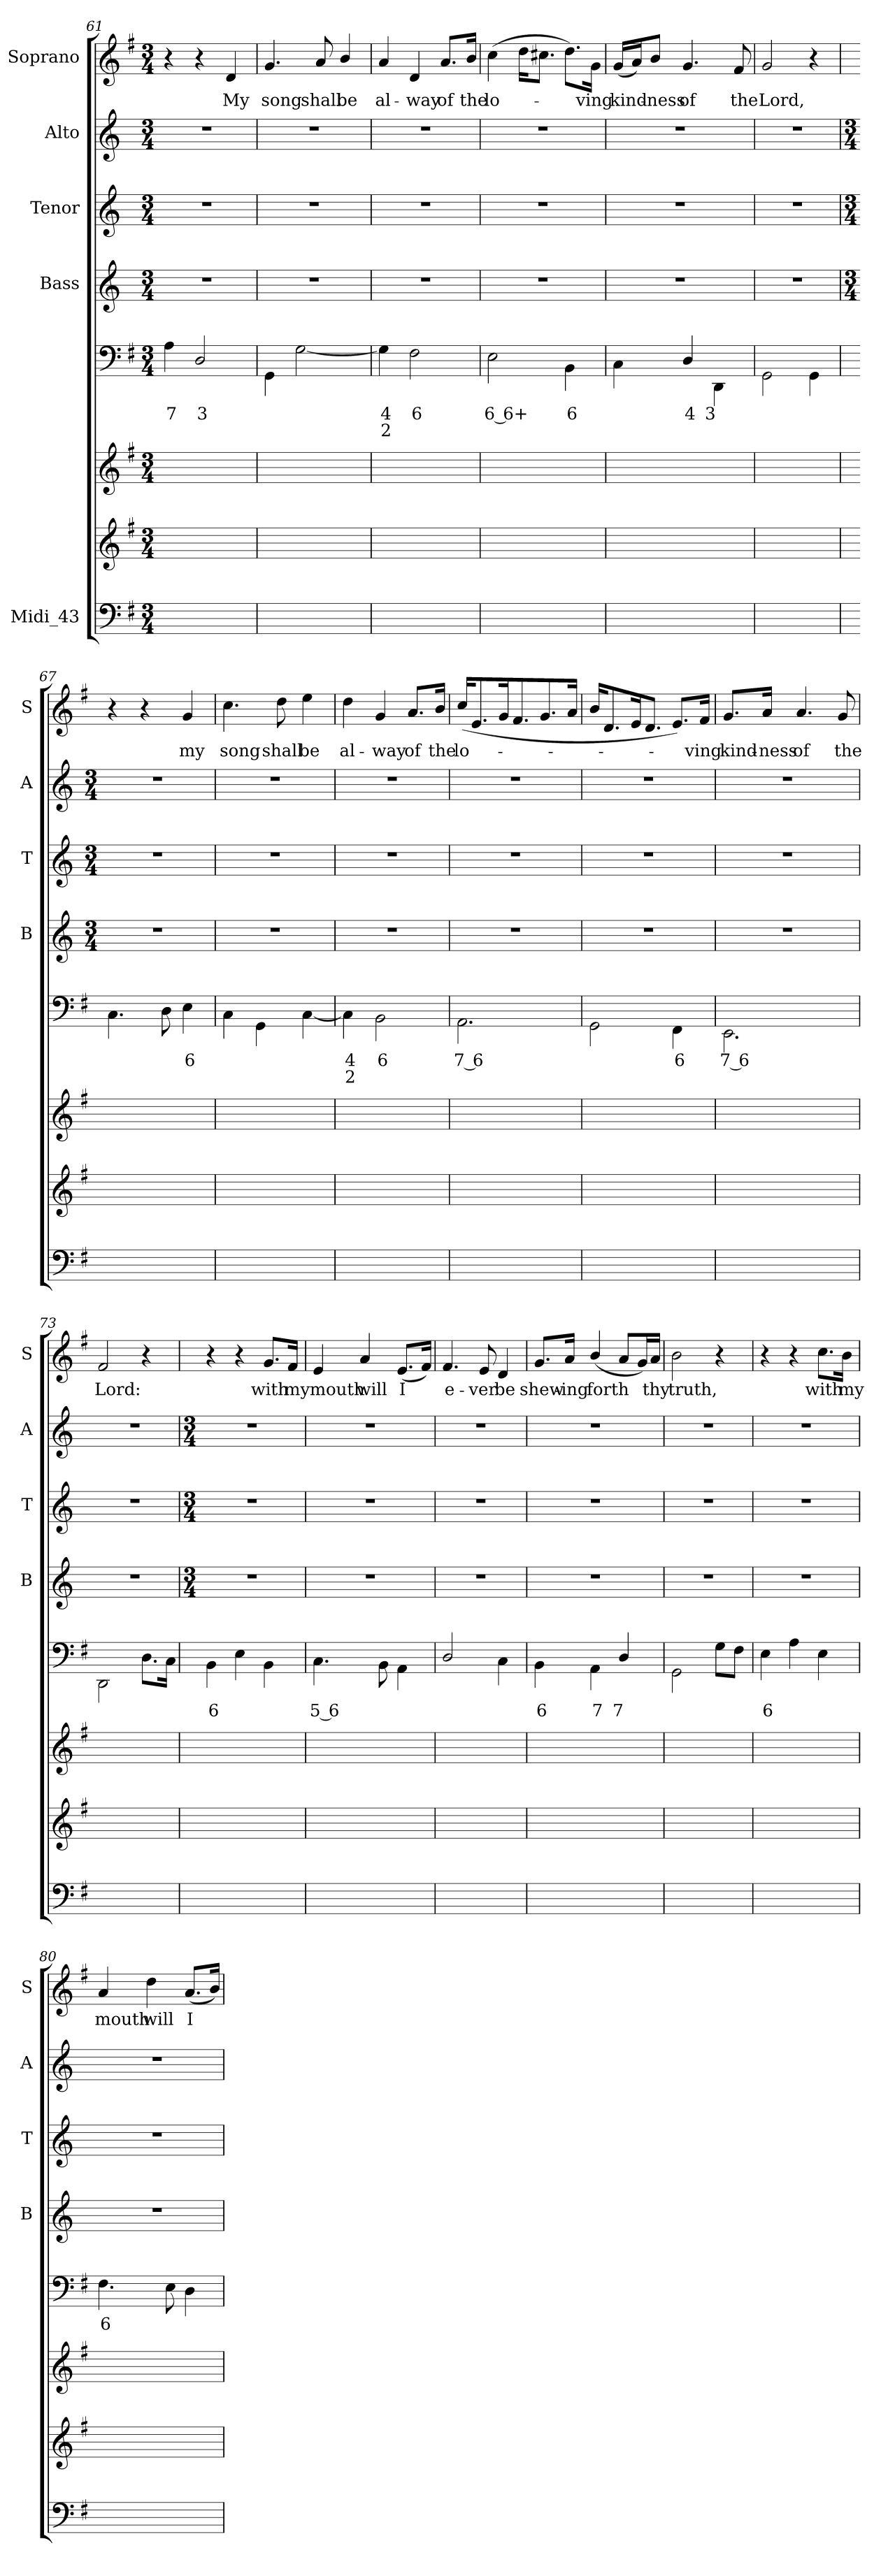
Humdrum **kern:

**kern	**kern	**kern	**kern	**text	**text	**kern	**kern	**kern	**kern	**text
*part5	*part5	*part5	*part5	*part5	*part5	*part4	*part3	*part2	*part1	*part1
*staff8	*staff7	*staff6	*staff5	*staff5	*staff5	*staff4	*staff3	*staff2	*staff1	*staff1
*I"Midi_43	*	*	*	*	*	*I"Bass	*I"Tenor	*I"Alto	*I"Soprano	*
*	*	*	*	*	*	*I'B	*I'T	*I'A	*I'S	*
*clefF4	*clefG2	*clefG2	*clefF4	*	*	*clefG2	*clefG2	*clefG2	*clefG2	*
*k[f#]	*k[f#]	*k[f#]	*k[f#]	*	*	*k[]	*k[]	*k[]	*k[f#]	*
*G:	*G:	*G:	*G:	*	*	*	*	*	*G:	*
*M3/4	*M3/4	*M3/4	*M3/4	*	*	*M3/4	*M3/4	*M3/4	*M3/4	*
=61	=61	=61	=61	=61	=61	=61	=61	=61	=61	=61
*	*	*	*^	*	*	*	*	*	*	*
!	!	!	!	!	!LO:LY:b	!	!	!	!	!	!
2.ryy	2.ryy	2.ryy	2.ryy	4A\	7	.	2.r	2.r	2.r	4r	.
!	!	!	!	!	!LO:LY:b	!	!	!	!	!	!
.	.	.	.	2D/	3	.	.	.	.	4r	.
!	!	!	!	!	!	!	!	!	!	!	!LO:LY:b
.	.	.	.	.	.	.	.	.	.	4d/	My
=62	=62	=62	=62	=62	=62	=62	=62	=62	=62	=62	=62
!	!	!	!	!	!	!	!	!	!	!	!LO:LY:b
2.ryy	2.ryy	2.ryy	2.ryy	4GG\	.	.	2.r	2.r	2.r	4.g/	song
.	.	.	.	[2G\	.	.	.	.	.	.	.
!	!	!	!	!	!	!	!	!	!	!	!LO:LY:b
.	.	.	.	.	.	.	.	.	.	8a/	shall
!	!	!	!	!	!	!	!	!	!	!	!LO:LY:b
.	.	.	.	.	.	.	.	.	.	4b/	be
=63	=63	=63	=63	=63	=63	=63	=63	=63	=63	=63	=63
!	!	!	!	!	!LO:LY:b	!LO:LY:b	!	!	!	!	!LO:LY:b
2.ryy	2.ryy	2.ryy	2.ryy	4G\]	4	2	2.r	2.r	2.r	4a/	al-
!	!	!	!	!	!LO:LY:b	!	!	!	!	!	!LO:LY:b
.	.	.	.	2F#\	6	.	.	.	.	4d/	-way
!	!	!	!	!	!	!	!	!	!	!	!LO:LY:b
.	.	.	.	.	.	.	.	.	.	8.a/L	of
!	!	!	!	!	!	!	!	!	!	!	!LO:LY:b
.	.	.	.	.	.	.	.	.	.	16b/Jk	the
=64	=64	=64	=64	=64	=64	=64	=64	=64	=64	=64	=64
!	!	!	!	!	!LO:LY:b	!	!	!	!	!	!LO:LY:b
2.ryy	2.ryy	2.ryy	2.ryy	2E\	6 6+	.	2.r	2.r	2.r	(>4cc\	lo-
.	.	.	.	.	.	.	.	.	.	16dd\KL	.
.	.	.	.	.	.	.	.	.	.	8.cc#X\J	.
!	!	!	!	!	!LO:LY:b	!	!	!	!	!	!
.	.	.	.	4BB\	6	.	.	.	.	8.dd\L)	.
!	!	!	!	!	!	!	!	!	!	!	!LO:LY:b
.	.	.	.	.	.	.	.	.	.	16g\Jk	ving
=65	=65	=65	=65	=65	=65	=65	=65	=65	=65	=65	=65
!	!	!	!	!	!	!	!	!	!	!	!LO:LY:b
2.ryy	2.ryy	2.ryy	2.ryy	4C\	.	.	2.r	2.r	2.r	(<16g/LL	kind-
.	.	.	.	.	.	.	.	.	.	16a/J)	.
!	!	!	!	!	!	!	!	!	!	!	!LO:LY:b
.	.	.	.	.	.	.	.	.	.	8b/J	ness
!	!	!	!	!	!LO:LY:b	!	!	!	!	!	!LO:LY:b
.	.	.	.	4D/	4	.	.	.	.	4.g/	of
!	!	!	!	!	!LO:LY:b	!	!	!	!	!	!
.	.	.	.	4DD\	3	.	.	.	.	.	.
!	!	!	!	!	!	!	!	!	!	!	!LO:LY:b
.	.	.	.	.	.	.	.	.	.	8f#/	the
=66	=66	=66	=66	=66	=66	=66	=66	=66	=66	=66	=66
!	!	!	!	!	!	!	!	!	!	!	!LO:LY:b
2.ryy	2.ryy	2.ryy	2.ryy	2GG\	.	.	2.r	2.r	2.r	2g/	Lord,
.	.	.	.	4GG\	.	.	.	.	.	4r	.
!!LO:PB:g=z
=67	=67	=67	=67	=67	=67	=67	=67	=67	=67	=67	=67
*	*	*	*	*	*	*	*M3/4	*M3/4	*M3/4	*	*
2.ryy	2.ryy	2.ryy	2.ryy	4.C\	.	.	2.r	2.r	2.r	4r	.
.	.	.	.	.	.	.	.	.	.	4r	.
.	.	.	.	8D\	.	.	.	.	.	.	.
!	!	!	!	!	!LO:LY:b	!	!	!	!	!	!LO:LY:b
.	.	.	.	4E\	6	.	.	.	.	4g/	my
=68	=68	=68	=68	=68	=68	=68	=68	=68	=68	=68	=68
!	!	!	!	!	!	!	!	!	!	!	!LO:LY:b
2.ryy	2.ryy	2.ryy	2.ryy	4C\	.	.	2.r	2.r	2.r	4.cc\	song
.	.	.	.	4GG\	.	.	.	.	.	.	.
!	!	!	!	!	!	!	!	!	!	!	!LO:LY:b
.	.	.	.	.	.	.	.	.	.	8dd\	shall
!	!	!	!	!	!	!	!	!	!	!	!LO:LY:b
.	.	.	.	[4C\	.	.	.	.	.	4ee\	be
=69	=69	=69	=69	=69	=69	=69	=69	=69	=69	=69	=69
!	!	!	!	!	!LO:LY:b	!LO:LY:b	!	!	!	!	!LO:LY:b
2.ryy	2.ryy	2.ryy	2.ryy	4C\]	4	2	2.r	2.r	2.r	4dd\	al-
!	!	!	!	!	!LO:LY:b	!	!	!	!	!	!LO:LY:b
.	.	.	.	2BB\	6	.	.	.	.	4g/	-way
!	!	!	!	!	!	!	!	!	!	!	!LO:LY:b
.	.	.	.	.	.	.	.	.	.	8.a/L	of
!	!	!	!	!	!	!	!	!	!	!	!LO:LY:b
.	.	.	.	.	.	.	.	.	.	16b/Jk	the
=70	=70	=70	=70	=70	=70	=70	=70	=70	=70	=70	=70
!	!	!	!	!	!LO:LY:b	!	!	!	!	!	!LO:LY:b
2.ryy	2.ryy	2.ryy	2.ryy	2.AA\	7 6	.	2.r	2.r	2.r	(<16cc/KL	lo-
.	.	.	.	.	.	.	.	.	.	8.e/	.
.	.	.	.	.	.	.	.	.	.	16g/K	.
.	.	.	.	.	.	.	.	.	.	8.f#/	.
.	.	.	.	.	.	.	.	.	.	8.g/	.
.	.	.	.	.	.	.	.	.	.	16a/Jk	.
=71	=71	=71	=71	=71	=71	=71	=71	=71	=71	=71	=71
2.ryy	2.ryy	2.ryy	2.ryy	2GG\	.	.	2.r	2.r	2.r	16b/KL	.
.	.	.	.	.	.	.	.	.	.	8.d/	.
.	.	.	.	.	.	.	.	.	.	16e/K	.
.	.	.	.	.	.	.	.	.	.	8.d/J	.
!	!	!	!	!	!LO:LY:b	!	!	!	!	!	!
.	.	.	.	4FF#\	6	.	.	.	.	8.e/L)	.
!	!	!	!	!	!	!	!	!	!	!	!LO:LY:b
.	.	.	.	.	.	.	.	.	.	16f#/Jk	ving
=72	=72	=72	=72	=72	=72	=72	=72	=72	=72	=72	=72
!	!	!	!	!	!LO:LY:b	!	!	!	!	!	!LO:LY:b
2.ryy	2.ryy	2.ryy	2.ryy	2.EE\	7 6	.	2.r	2.r	2.r	8.g/L	kind-
!	!	!	!	!	!	!	!	!	!	!	!LO:LY:b
.	.	.	.	.	.	.	.	.	.	16a/Jk	-ness
!	!	!	!	!	!	!	!	!	!	!	!LO:LY:b
.	.	.	.	.	.	.	.	.	.	4.a/	of
!	!	!	!	!	!	!	!	!	!	!	!LO:LY:b
.	.	.	.	.	.	.	.	.	.	8g/	the
=73	=73	=73	=73	=73	=73	=73	=73	=73	=73	=73	=73
!	!	!	!	!	!	!	!	!	!	!	!LO:LY:b
2.ryy	2.ryy	2.ryy	2.ryy	2DD\	.	.	2.r	2.r	2.r	2f#/	Lord:
.	.	.	.	8.D\L	.	.	.	.	.	4r	.
.	.	.	.	16C\Jk	.	.	.	.	.	.	.
!!LO:PB:g=z
=74	=74	=74	=74	=74	=74	=74	=74	=74	=74	=74	=74
*	*	*	*	*	*	*	*M3/4	*M3/4	*M3/4	*	*
!	!	!	!	!	!LO:LY:b	!	!	!	!	!	!
2.ryy	2.ryy	2.ryy	2.ryy	4BB\	6	.	2.r	2.r	2.r	4r	.
.	.	.	.	4E\	.	.	.	.	.	4r	.
!	!	!	!	!	!	!	!	!	!	!	!LO:LY:b
.	.	.	.	4BB\	.	.	.	.	.	8.g/L	with
!	!	!	!	!	!	!	!	!	!	!	!LO:LY:b
.	.	.	.	.	.	.	.	.	.	16f#/Jk	my
=75	=75	=75	=75	=75	=75	=75	=75	=75	=75	=75	=75
!	!	!	!	!	!LO:LY:b	!	!	!	!	!	!LO:LY:b
2.ryy	2.ryy	2.ryy	2.ryy	4.C\	5 6	.	2.r	2.r	2.r	4e/	mouth
!	!	!	!	!	!	!	!	!	!	!	!LO:LY:b
.	.	.	.	.	.	.	.	.	.	4a/	will
.	.	.	.	8BB\	.	.	.	.	.	.	.
!	!	!	!	!	!	!	!	!	!	!	!LO:LY:b
.	.	.	.	4AA\	.	.	.	.	.	(<8.e/L	I
.	.	.	.	.	.	.	.	.	.	16f#/Jk)	.
=76	=76	=76	=76	=76	=76	=76	=76	=76	=76	=76	=76
!	!	!	!	!	!	!	!	!	!	!	!LO:LY:b
2.ryy	2.ryy	2.ryy	2.ryy	2D/	.	.	2.r	2.r	2.r	4.f#/	e-
!	!	!	!	!	!	!	!	!	!	!	!LO:LY:b
.	.	.	.	.	.	.	.	.	.	8e/	-ver
!	!	!	!	!	!	!	!	!	!	!	!LO:LY:b
.	.	.	.	4C\	.	.	.	.	.	4d/	be
=77	=77	=77	=77	=77	=77	=77	=77	=77	=77	=77	=77
!	!	!	!	!	!LO:LY:b	!	!	!	!	!	!LO:LY:b
2.ryy	2.ryy	2.ryy	2.ryy	4BB\	6	.	2.r	2.r	2.r	8.g/L	shew-
!	!	!	!	!	!	!	!	!	!	!	!LO:LY:b
.	.	.	.	.	.	.	.	.	.	16a/Jk	-ing
!	!	!	!	!	!LO:LY:b	!	!	!	!	!	!LO:LY:b
.	.	.	.	4AA\	7	.	.	.	.	(<4b/	forth
!	!	!	!	!	!LO:LY:b	!	!	!	!	!	!
.	.	.	.	4D/	7	.	.	.	.	8a/L	.
.	.	.	.	.	.	.	.	.	.	16g/L)	.
!	!	!	!	!	!	!	!	!	!	!	!LO:LY:b
.	.	.	.	.	.	.	.	.	.	16a/JJ	thy
=78	=78	=78	=78	=78	=78	=78	=78	=78	=78	=78	=78
!	!	!	!	!	!	!	!	!	!	!	!LO:LY:b
2.ryy	2.ryy	2.ryy	2.ryy	2GG\	.	.	2.r	2.r	2.r	2b\	truth,
.	.	.	.	8G\L	.	.	.	.	.	4r	.
.	.	.	.	8F#\J	.	.	.	.	.	.	.
=79	=79	=79	=79	=79	=79	=79	=79	=79	=79	=79	=79
!	!	!	!	!	!LO:LY:b	!	!	!	!	!	!
2.ryy	2.ryy	2.ryy	2.ryy	4E\	6	.	2.r	2.r	2.r	4r	.
.	.	.	.	4A\	.	.	.	.	.	4r	.
!	!	!	!	!	!	!	!	!	!	!	!LO:LY:b
.	.	.	.	4E\	.	.	.	.	.	8.cc\L	with
!	!	!	!	!	!	!	!	!	!	!	!LO:LY:b
.	.	.	.	.	.	.	.	.	.	16b\Jk	my
=80	=80	=80	=80	=80	=80	=80	=80	=80	=80	=80	=80
!	!	!	!	!	!LO:LY:b	!	!	!	!	!	!LO:LY:b
2.ryy	2.ryy	2.ryy	2.ryy	4.F#\	6	.	2.r	2.r	2.r	4a/	mouth
!	!	!	!	!	!	!	!	!	!	!	!LO:LY:b
.	.	.	.	.	.	.	.	.	.	4dd\	will
.	.	.	.	8E\	.	.	.	.	.	.	.
!	!	!	!	!	!	!	!	!	!	!	!LO:LY:b
.	.	.	.	4D\	.	.	.	.	.	(<8.a/L	I
.	.	.	.	.	.	.	.	.	.	16b/Jk)	.
*	*	*	*v	*v	*	*	*	*	*	*	*
=	=	=	=	=	=	=	=	=	=	=
*-	*-	*-	*-	*-	*-	*-	*-	*-	*-	*-
